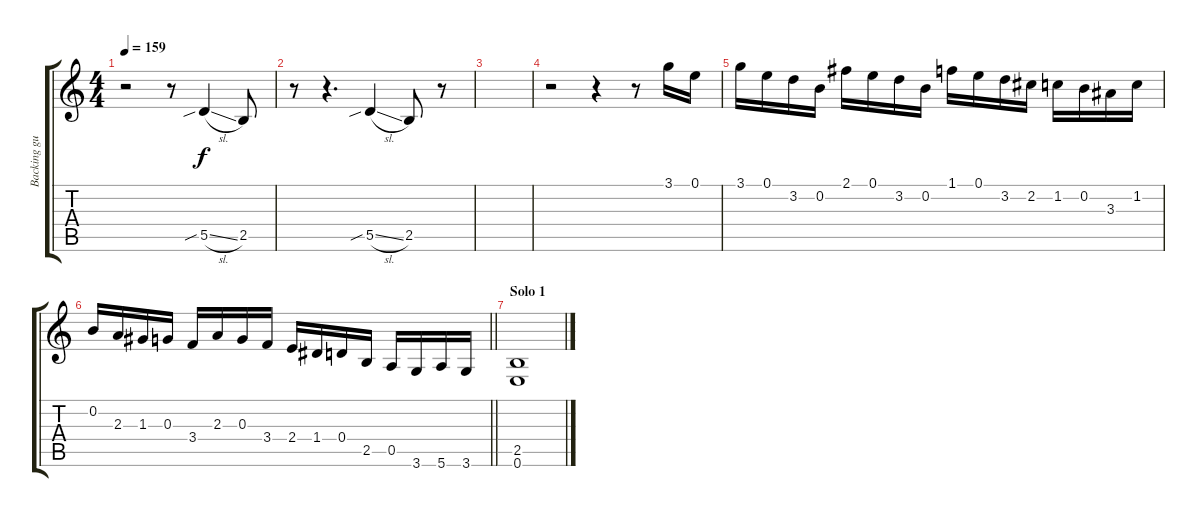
\track ("Backing guitar" "Backing gu") {instrument distortionguitar}
\staff {score tabs}
\tuning (E4 B3 G3 D3 A2 E2) {hide}
\ts (4 4)
\tempo 159
\clef g2
\ks c
r.2{dy f} r.8 5.5{sib sl}.4 2.5.8 |
r.8 r.4{d} 5.5{sib sl}.4 2.5.8 r.8 |
|
r.2 r.4 r.8 3.1.16 0.1.16 |
3.1.16 0.1.16 3.2.16 0.2.16 2.1.16 0.1.16 3.2.16 0.2.16 1.1.16 0.1.16 3.2.16 2.2.16 1.2.16 0.2.16 3.3.16 1.2.16 |
\barLineRight lightlight
0.2.16 2.3.16 1.3.16 0.3.16 3.4.16 2.3.16 0.3.16 3.4.16 2.4.16 1.4.16 0.4.16 2.5.16 0.5.16 3.6.16 5.6.16 3.6.16 |
\section ("" "Solo 1")
(2.5 0.6).1
